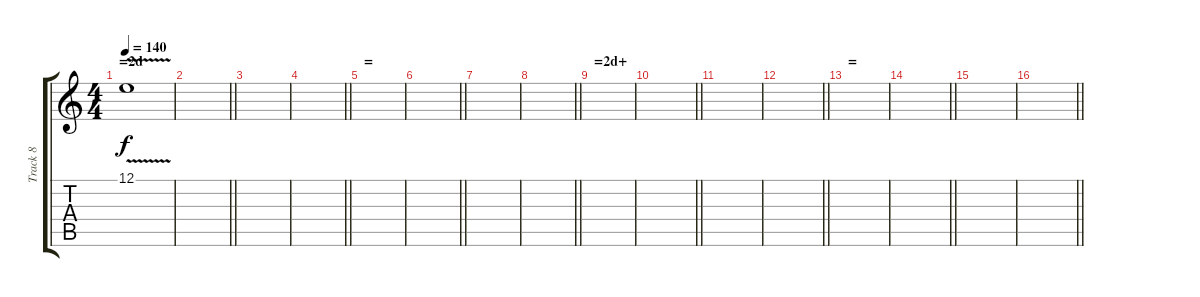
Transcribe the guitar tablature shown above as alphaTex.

\track ("Track 8" "Track 8") {instrument lead1square}
\staff {score tabs}
\tuning (E4 B3 G3 D3 A2 E2) {hide}
\ts (4 4)
\section ("" "=2d")
\tempo 140
\clef g2
\ks c
12.1{v}.1{dy f volume 0} |
\barLineRight lightlight
|
|
\barLineRight lightlight
|
\section ("" "=")
|
\barLineRight lightlight
|
|
\barLineRight lightlight
|
\section ("" "=2d+")
|
\barLineRight lightlight
|
|
\barLineRight lightlight
|
\section ("" "=")
|
\barLineRight lightlight
|
|
\barLineRight lightlight
